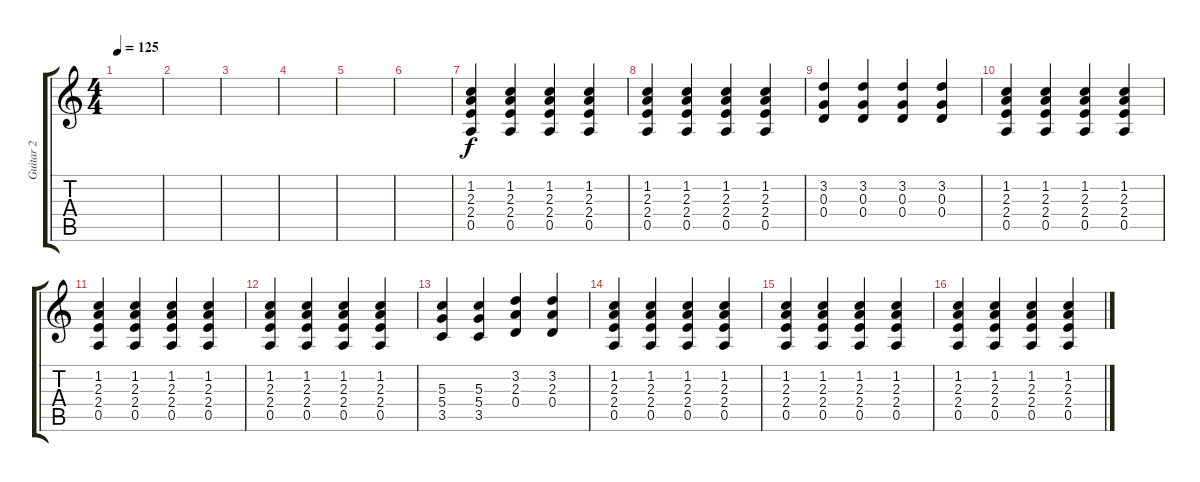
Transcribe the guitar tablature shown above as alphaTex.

\track ("Guitar 2" "Guitar 2") {instrument overdrivenguitar}
\staff {score tabs}
\tuning (E4 B3 G3 D3 A2 E2) {hide}
\ts (4 4)
\tempo 125
\clef g2
\ks c
|
|
|
|
|
|
(1.2 2.3 2.4 0.5).4 (1.2 2.3 2.4 0.5).4 (1.2 2.3 2.4 0.5).4 (1.2 2.3 2.4 0.5).4 |
(1.2 2.3 2.4 0.5).4 (1.2 2.3 2.4 0.5).4 (1.2 2.3 2.4 0.5).4 (1.2 2.3 2.4 0.5).4 |
(3.2 0.3 0.4).4 (3.2 0.3 0.4).4 (3.2 0.3 0.4).4 (3.2 0.3 0.4).4 |
(1.2 2.3 2.4 0.5).4 (1.2 2.3 2.4 0.5).4 (1.2 2.3 2.4 0.5).4 (1.2 2.3 2.4 0.5).4 |
(1.2 2.3 2.4 0.5).4 (1.2 2.3 2.4 0.5).4 (1.2 2.3 2.4 0.5).4 (1.2 2.3 2.4 0.5).4 |
(1.2 2.3 2.4 0.5).4 (1.2 2.3 2.4 0.5).4 (1.2 2.3 2.4 0.5).4 (1.2 2.3 2.4 0.5).4 |
(5.3 5.4 3.5).4 (5.3 5.4 3.5).4 (3.2 2.3 0.4).4 (3.2 2.3 0.4).4 |
(1.2 2.3 2.4 0.5).4 (1.2 2.3 2.4 0.5).4 (1.2 2.3 2.4 0.5).4 (1.2 2.3 2.4 0.5).4 |
(1.2 2.3 2.4 0.5).4 (1.2 2.3 2.4 0.5).4 (1.2 2.3 2.4 0.5).4 (1.2 2.3 2.4 0.5).4 |
(1.2 2.3 2.4 0.5).4 (1.2 2.3 2.4 0.5).4 (1.2 2.3 2.4 0.5).4 (1.2 2.3 2.4 0.5).4
